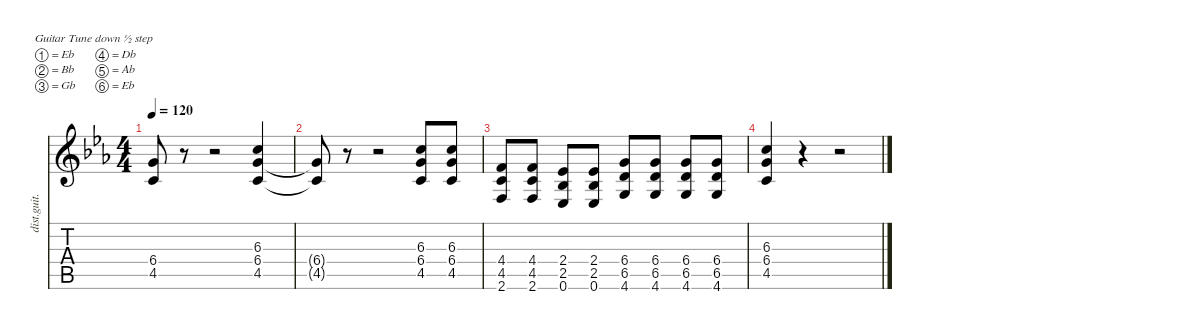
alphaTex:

\defaultSystemsLayout 4
\hideDynamics
\bracketExtendMode nobrackets
\otherSystemsTrackNameOrientation horizontal
\track ("Rhythm" "dist.guit.") {instrument distortionguitar}
\staff {score tabs}
\tuning (Eb4 Bb3 Gb3 Db3 Ab2 Eb2)
\ts (4 4)
\tempo 120
\clef g2
\ks eb
(6.4{t acc forcenatural} 4.5{t acc forcenatural}).8{dy f beam Up} r.8{beam Up} r.2{beam Up} (6.3{acc forcenatural} 6.4{acc forcenatural} 4.5{acc forcenatural}).4{beam Up} |
(6.4{t acc forcenatural} 4.5{t acc forcenatural}).8{beam Up} r.8{beam Up} r.2{beam Up} (6.3{acc forcenatural} 6.4{acc forcenatural} 4.5{acc forcenatural}).8{beam Up} (6.3{acc forcenatural} 6.4{acc forcenatural} 4.5{acc forcenatural}).8{beam Up} |
(4.4{acc forcenatural} 4.5{acc forcenatural} 2.6{acc forcenatural}).8{beam Up} (4.4{acc forcenatural} 4.5{acc forcenatural} 2.6{acc forcenatural}).8{beam Up} (2.4{acc b} 2.5{acc b} 0.6{acc b}).8{beam Up} (2.4{acc b} 2.5{acc b} 0.6{acc b}).8{beam Up} (6.4{acc forcenatural} 6.5{acc forcenatural} 4.6{acc forcenatural}).8{beam Up} (6.4{acc forcenatural} 6.5{acc forcenatural} 4.6{acc forcenatural}).8{beam Up} (6.4{acc forcenatural} 6.5{acc forcenatural} 4.6{acc forcenatural}).8{beam Up} (6.4{acc forcenatural} 6.5{acc forcenatural} 4.6{acc forcenatural}).8{beam Up} |
(6.3{acc forcenatural} 6.4{acc forcenatural} 4.5{acc forcenatural}).4{beam Up} r.4{beam Up} r.2{beam Up}
